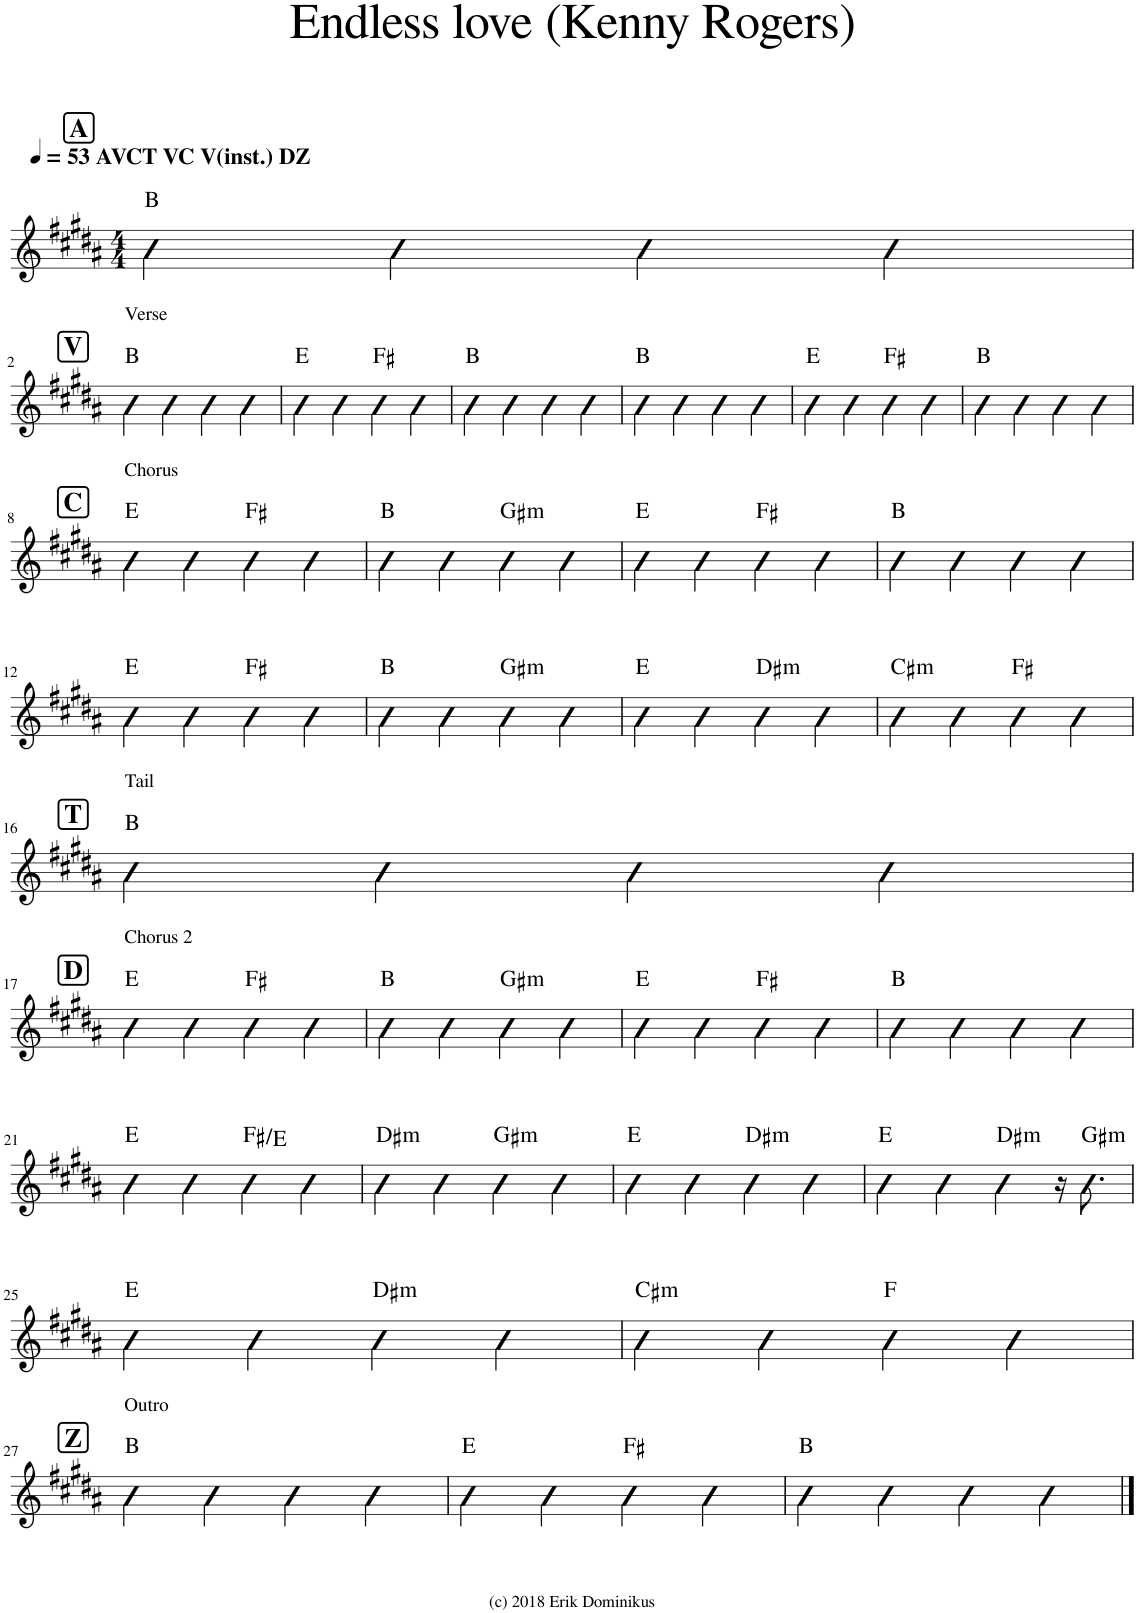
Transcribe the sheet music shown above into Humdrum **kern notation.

**kern	**harte
*part1	*part1
*staff1	*
*I"Piano	*
*I'Pno.	*
*clefG2	*
*k[f#c#g#d#a#]	*
*M4/4	*
*MM53	*
!!LO:REH:place=s1:a:B:cj:fs=14:t=A
=1	=1
!LO:TX:a:B:t=AVCT VC V(inst.) DZ	!
4b\	B:maj
4b\	.
4b\	.
4b\	.
!!LO:LB:g=z
!!LO:REH:place=s1:a:B:cj:fs=14:t=V
=2	=2
!LO:TX:a:t=Verse	!
4b\	B:maj
4b\	.
4b\	.
4b\	.
=3	=3
4b\	E:maj
4b\	.
4b\	F#:maj
4b\	.
=4	=4
4b\	B:maj
4b\	.
4b\	.
4b\	.
=5	=5
4b\	B:maj
4b\	.
4b\	.
4b\	.
=6	=6
4b\	E:maj
4b\	.
4b\	F#:maj
4b\	.
=7	=7
4b\	B:maj
4b\	.
4b\	.
4b\	.
!!LO:LB:g=z
!!LO:REH:place=s1:a:B:cj:fs=14:t=C
=8	=8
!LO:TX:a:t=Chorus	!
4b\	E:maj
4b\	.
4b\	F#:maj
4b\	.
=9	=9
4b\	B:maj
4b\	.
!	!LO:H:kt=m
4b\	G#:min
4b\	.
=10	=10
4b\	E:maj
4b\	.
4b\	F#:maj
4b\	.
=11	=11
4b\	B:maj
4b\	.
4b\	.
4b\	.
!!LO:LB:g=z
=12	=12
4b\	E:maj
4b\	.
4b\	F#:maj
4b\	.
=13	=13
4b\	B:maj
4b\	.
!	!LO:H:kt=m
4b\	G#:min
4b\	.
=14	=14
4b\	E:maj
4b\	.
!	!LO:H:kt=m
4b\	D#:min
4b\	.
=15	=15
!	!LO:H:kt=m
4b\	C#:min
4b\	.
4b\	F#:maj
4b\	.
!!LO:LB:g=z
!!LO:REH:place=s1:a:B:cj:fs=14:t=T
=16	=16
!LO:TX:a:t=Tail	!
4b\	B:maj
4b\	.
4b\	.
4b\	.
!!LO:LB:g=z
!!LO:REH:place=s1:a:B:cj:fs=14:t=D
=17	=17
!LO:TX:a:t=Chorus 2	!
4b\	E:maj
4b\	.
4b\	F#:maj
4b\	.
=18	=18
4b\	B:maj
4b\	.
!	!LO:H:kt=m
4b\	G#:min
4b\	.
=19	=19
4b\	E:maj
4b\	.
4b\	F#:maj
4b\	.
=20	=20
4b\	B:maj
4b\	.
4b\	.
4b\	.
!!LO:LB:g=z
=21	=21
4b\	E:maj
4b\	.
4b\	F#:maj/b7
4b\	.
=22	=22
!	!LO:H:kt=m
4b\	D#:min
4b\	.
!	!LO:H:kt=m
4b\	G#:min
4b\	.
=23	=23
4b\	E:maj
4b\	.
!	!LO:H:kt=m
4b\	D#:min
4b\	.
=24	=24
4b\	E:maj
4b\	.
!	!LO:H:kt=m
4b\	D#:min
16r	.
!	!LO:H:kt=m
8.b\	G#:min
!!LO:LB:g=z
=25	=25
4b\	E:maj
4b\	.
!	!LO:H:kt=m
4b\	D#:min
4b\	.
=26	=26
!	!LO:H:kt=m
4b\	C#:min
4b\	.
4b\	F:maj
4b\	.
!!LO:LB:g=z
!!LO:REH:place=s1:a:B:cj:fs=14:t=Z
=27	=27
!LO:TX:a:t=Outro	!
4b\	B:maj
4b\	.
4b\	.
4b\	.
=28	=28
4b\	E:maj
4b\	.
4b\	F#:maj
4b\	.
=29	=29
4b\	B:maj
4b\	.
4b\	.
4b\	.
==	==
*-	*-
